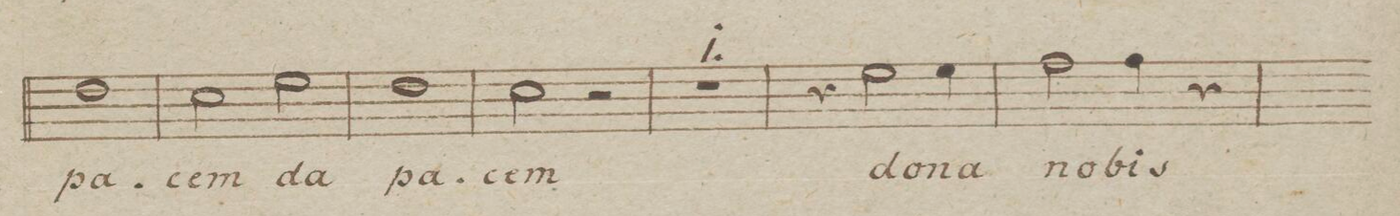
**kern	**text	**dynam
*I"Tenore	*	*
*clefC4	*	*
*k[b-e-]	*	*
*met(c|)	*	*
*M2/2	*	*
1c	pa-	.
=86	=86	=86
2B-\	-cem	.
2d\	da	.
=87	=87	=87
1c	pa-	.
=88	=88	=88
2B-\	-cem	.
2r	.	.
=89	=89	=89
1r	.	.
=90	=90	=90
4r	.	.
2d\	do-	.
4d\	-na	.
=91	=91	=91
2e-\	no-	.
4e-\	-bis	.
4r	.	.
=92	=92	=92
*-	*-	*-
